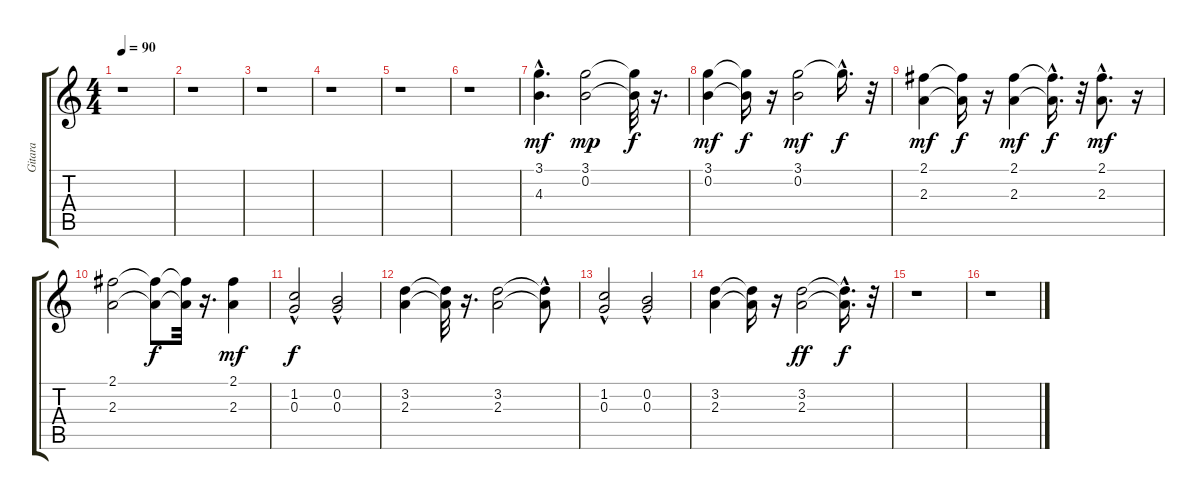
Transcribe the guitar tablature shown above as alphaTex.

\track ("Gitara" "Gitara") {instrument distortionguitar}
\staff {score tabs}
\tuning (E4 B3 G3 D3 A2 E2) {hide}
\ts (4 4)
\tempo 90
\clef g2
\ks c
r.1{dy mf instrument distortionguitar} |
r.1 |
r.1 |
r.1 |
r.1 |
r.1 |
(3.1{hac} 4.3{hac}).4{d} (3.1 0.2).2{dy mp} (3.1{t} 0.2{t}).32{dy f} r.16{d} |
(3.1 0.2).4{dy mf} (3.1{t} 0.2{t}).16{dy f} r.16 (3.1 0.2).2{dy mf} 3.1{hac t}.16{d dy f} r.32 |
(2.1 2.3).4{dy mf} (2.1{t} 2.3{t}).16{dy f} r.16 (2.1 2.3).4{dy mf} (2.1{hac t} 2.3{t}).16{d dy f} r.32 (2.1{hac} 2.3).8{d dy mf} r.16 |
(2.1 2.3).2 (2.1{t} 2.3{t}).8{dy f} (2.1{t} 2.3{t}).32 r.16{d} (2.1 2.3).4{dy mf} |
(1.2 0.3{hac}).2{dy f} (0.2 0.3{hac}).2 |
(3.2 2.3).4 (3.2{t} 2.3{t}).32 r.16{d} (3.2 2.3).2 (3.2{t} 2.3{hac t}).8 |
(1.2 0.3{hac}).2 (0.2 0.3{hac}).2 |
(3.2 2.3).4 (3.2{t} 2.3{t}).16 r.16 (3.2 2.3).2{dy ff} (3.2{hac t} 2.3{hac t}).16{d dy f} r.32 |
r.1 |
r.1
